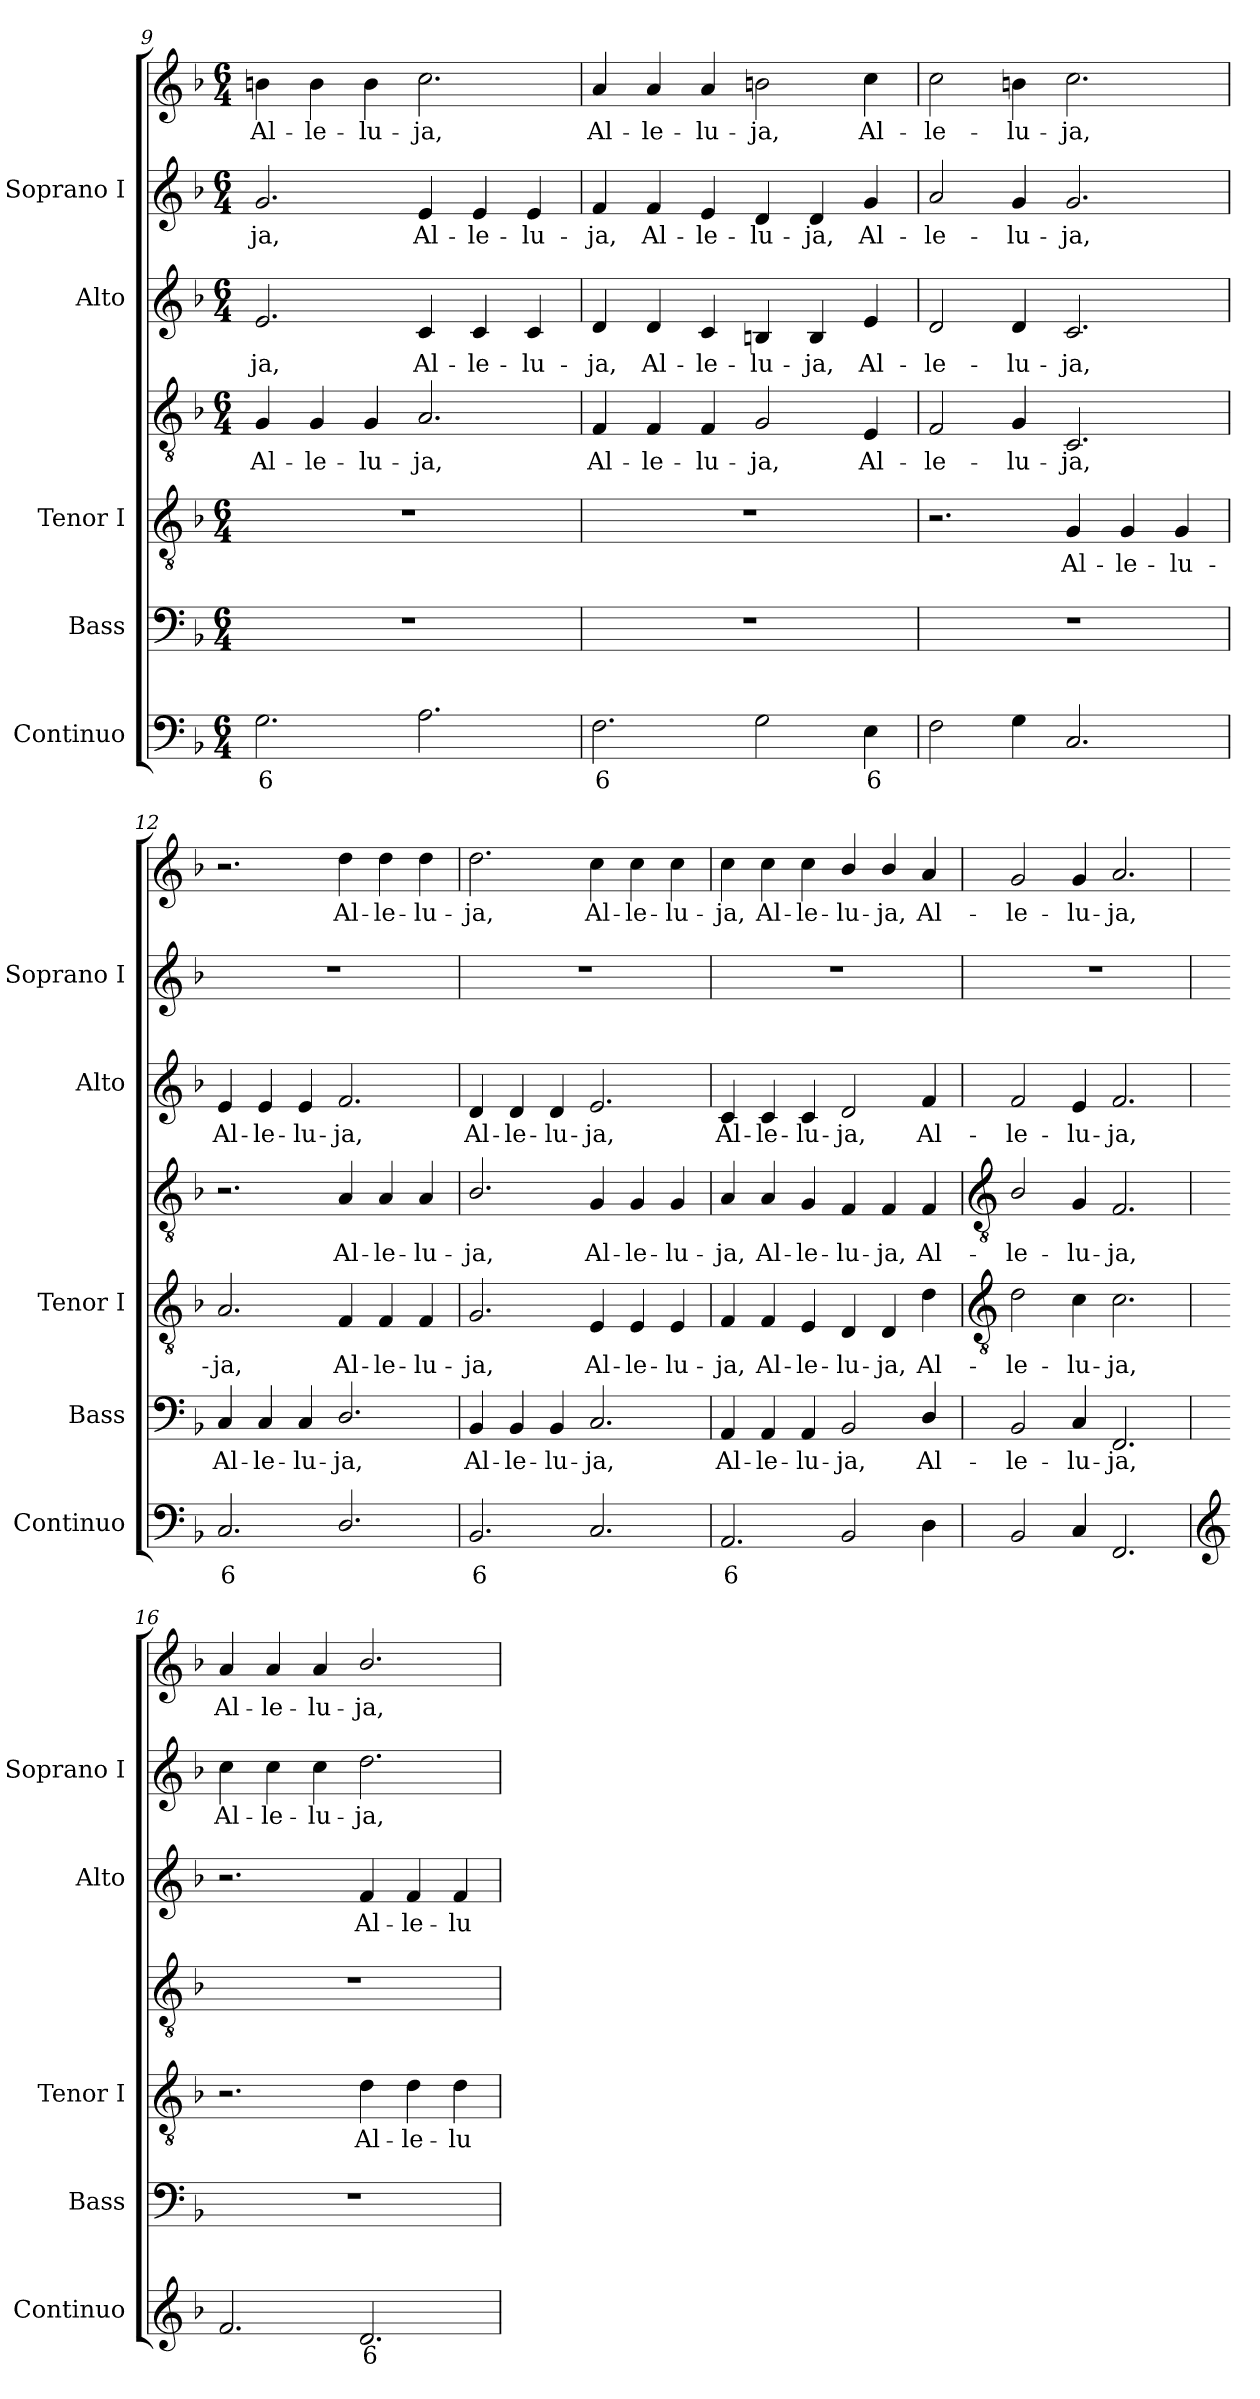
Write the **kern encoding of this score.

**kern	**text	**kern	**text	**kern	**text	**kern	**text	**kern	**text	**kern	**text	**kern	**text
*part5	*part5	*part4	*part4	*part3	*part3	*part3	*part3	*part2	*part2	*part1	*part1	*part1	*part1
*staff7	*staff7	*staff6	*staff6	*staff5	*staff5	*staff4	*staff4	*staff3	*staff3	*staff2	*staff2	*staff1	*staff1
*I"Continuo	*	*I"Bass	*	*I"Tenor I	*	*	*	*I"Alto	*	*I"Soprano I	*	*	*
*I'Continuo	*	*I'Bass	*	*I'Tenor I	*	*	*	*I'Alto	*	*I'Soprano I	*	*	*
!!LO:LB:g=z
*clefF4	*	*clefF4	*	*clefGv2	*	*clefGv2	*	*clefG2	*	*clefG2	*	*clefG2	*
*k[b-]	*	*k[b-]	*	*k[b-]	*	*k[b-]	*	*k[b-]	*	*k[b-]	*	*k[b-]	*
*F:	*	*F:	*	*F:	*	*F:	*	*F:	*	*F:	*	*F:	*
*M6/4	*	*M6/4	*	*M6/4	*	*M6/4	*	*M6/4	*	*M6/4	*	*M6/4	*
=9	=9	=9	=9	=9	=9	=9	=9	=9	=9	=9	=9	=9	=9
!	!LO:LY:b	!LO:N:vis=1	!	!LO:N:vis=1	!	!	!LO:LY:b	!	!LO:LY:b	!	!LO:LY:b	!	!LO:LY:b
2.G	6	1.r	.	1.r	.	4G	Al-	2.e	-ja,	2.g	ja,	4bn	-Al-
!	!	!	!	!	!	!	!LO:LY:b	!	!	!	!	!	!LO:LY:b
.	.	.	.	.	.	4G	-le-	.	.	.	.	4b	-le-
!	!	!	!	!	!	!	!LO:LY:b	!	!	!	!	!	!LO:LY:b
.	.	.	.	.	.	4G	-lu-	.	.	.	.	4b	-lu-
!	!	!	!	!	!	!	!LO:LY:b	!	!LO:LY:b	!	!LO:LY:b	!	!LO:LY:b
2.A	.	.	.	.	.	2.A	-ja,	4c	Al-	4e	Al-	2.cc	-ja,
!	!	!	!	!	!	!	!	!	!LO:LY:b	!	!LO:LY:b	!	!
.	.	.	.	.	.	.	.	4c	-le-	4e	-le-	.	.
!	!	!	!	!	!	!	!	!	!LO:LY:b	!	!LO:LY:b	!	!
.	.	.	.	.	.	.	.	4c	-lu-	4e	-lu-	.	.
=10	=10	=10	=10	=10	=10	=10	=10	=10	=10	=10	=10	=10	=10
!	!LO:LY:b	!LO:N:vis=1	!	!LO:N:vis=1	!	!	!LO:LY:b	!	!LO:LY:b	!	!LO:LY:b	!	!LO:LY:b
2.F	6	1.r	.	1.r	.	4F	Al-	4d	-ja,	4f	-ja,	4a	-Al-
!	!	!	!	!	!	!	!LO:LY:b	!	!LO:LY:b	!	!LO:LY:b	!	!LO:LY:b
.	.	.	.	.	.	4F	-le-	4d	Al-	4f	Al-	4a	-le-
!	!	!	!	!	!	!	!LO:LY:b	!	!LO:LY:b	!	!LO:LY:b	!	!LO:LY:b
.	.	.	.	.	.	4F	-lu-	4c	-le-	4e	-le-	4a	-lu-
!	!	!	!	!	!	!	!LO:LY:b	!	!LO:LY:b	!	!LO:LY:b	!	!LO:LY:b
2G	.	.	.	.	.	2G	-ja,	4Bn	-lu-	4d	-lu-	2bn	-ja,
!	!	!	!	!	!	!	!	!	!LO:LY:b	!	!LO:LY:b	!	!
.	.	.	.	.	.	.	.	4B	-ja,	4d	-ja,	.	.
!	!LO:LY:b	!	!	!	!	!	!LO:LY:b	!	!LO:LY:b	!	!LO:LY:b	!	!LO:LY:b
4E	6	.	.	.	.	4E	Al-	4e	Al-	4g	Al-	4cc	Al-
=11	=11	=11	=11	=11	=11	=11	=11	=11	=11	=11	=11	=11	=11
!	!	!LO:N:vis=1	!	!	!	!	!LO:LY:b	!	!LO:LY:b	!	!LO:LY:b	!	!LO:LY:b
2F	.	1.r	.	2.r	.	2F	-le-	2d	-le-	2a	le-	2cc	-le-
!	!	!	!	!	!	!	!LO:LY:b	!	!LO:LY:b	!	!LO:LY:b	!	!LO:LY:b
4G	.	.	.	.	.	4G	-lu-	4d	-lu-	4g	-lu-	4bn	-lu-
!	!	!	!	!	!LO:LY:b	!	!LO:LY:b	!	!LO:LY:b	!	!LO:LY:b	!	!LO:LY:b
2.C	.	.	.	4G	Al-	2.C	-ja,	2.c	-ja,	2.g	-ja,	2.cc	-ja,
!	!	!	!	!	!LO:LY:b	!	!	!	!	!	!	!	!
.	.	.	.	4G	-le-	.	.	.	.	.	.	.	.
!	!	!	!	!	!LO:LY:b	!	!	!	!	!	!	!	!
.	.	.	.	4G	-lu-	.	.	.	.	.	.	.	.
=12	=12	=12	=12	=12	=12	=12	=12	=12	=12	=12	=12	=12	=12
!	!LO:LY:b	!	!LO:LY:b	!	!LO:LY:b	!	!	!	!LO:LY:b	!LO:N:vis=1	!	!	!
2.C	6	4C	Al-	2.A	-ja,	2.r	.	4e	Al-	1.r	.	2.r	.
!	!	!	!LO:LY:b	!	!	!	!	!	!LO:LY:b	!	!	!	!
.	.	4C	-le-	.	.	.	.	4e	-le-	.	.	.	.
!	!	!	!LO:LY:b	!	!	!	!	!	!LO:LY:b	!	!	!	!
.	.	4C	-lu-	.	.	.	.	4e	-lu-	.	.	.	.
!	!	!	!LO:LY:b	!	!LO:LY:b	!	!LO:LY:b	!	!LO:LY:b	!	!	!	!LO:LY:b
2.D/	.	2.D/	-ja,	4F	Al-	4A	-Al-	2.f	-ja,	.	.	4dd	Al-
!	!	!	!	!	!LO:LY:b	!	!LO:LY:b	!	!	!	!	!	!LO:LY:b
.	.	.	.	4F	-le-	4A	-le-	.	.	.	.	4dd	-le-
!	!	!	!	!	!LO:LY:b	!	!LO:LY:b	!	!	!	!	!	!LO:LY:b
.	.	.	.	4F	-lu-	4A	-lu-	.	.	.	.	4dd	-lu-
=13	=13	=13	=13	=13	=13	=13	=13	=13	=13	=13	=13	=13	=13
!	!LO:LY:b	!	!LO:LY:b	!	!LO:LY:b	!	!LO:LY:b	!	!LO:LY:b	!LO:N:vis=1	!	!	!LO:LY:b
2.BB-	6	4BB-	Al-	2.G	-ja,	2.B-/	-ja,	4d	Al-	1.r	.	2.dd	-ja,
!	!	!	!LO:LY:b	!	!	!	!	!	!LO:LY:b	!	!	!	!
.	.	4BB-	-le-	.	.	.	.	4d	-le-	.	.	.	.
!	!	!	!LO:LY:b	!	!	!	!	!	!LO:LY:b	!	!	!	!
.	.	4BB-	-lu-	.	.	.	.	4d	-lu-	.	.	.	.
!	!	!	!LO:LY:b	!	!LO:LY:b	!	!LO:LY:b	!	!LO:LY:b	!	!	!	!LO:LY:b
2.C	.	2.C	-ja,	4E	Al-	4G	Al-	2.e	-ja,	.	.	4cc	Al-
!	!	!	!	!	!LO:LY:b	!	!LO:LY:b	!	!	!	!	!	!LO:LY:b
.	.	.	.	4E	-le-	4G	-le-	.	.	.	.	4cc	-le-
!	!	!	!	!	!LO:LY:b	!	!LO:LY:b	!	!	!	!	!	!LO:LY:b
.	.	.	.	4E	-lu-	4G	-lu-	.	.	.	.	4cc	-lu-
=14	=14	=14	=14	=14	=14	=14	=14	=14	=14	=14	=14	=14	=14
!	!LO:LY:b	!	!LO:LY:b	!	!LO:LY:b	!	!LO:LY:b	!	!LO:LY:b	!LO:N:vis=1	!	!	!LO:LY:b
2.AA	6	4AA	Al-	4F	-ja,	4A	-ja,	4c	Al-	1.r	.	4cc	-ja,
!	!	!	!LO:LY:b	!	!LO:LY:b	!	!LO:LY:b	!	!LO:LY:b	!	!	!	!LO:LY:b
.	.	4AA	-le-	4F	Al-	4A	Al-	4c	-le-	.	.	4cc	Al-
!	!	!	!LO:LY:b	!	!LO:LY:b	!	!LO:LY:b	!	!LO:LY:b	!	!	!	!LO:LY:b
.	.	4AA	-lu-	4E	-le-	4G	-le-	4c	-lu-	.	.	4cc	-le-
!	!	!	!LO:LY:b	!	!LO:LY:b	!	!LO:LY:b	!	!LO:LY:b	!	!	!	!LO:LY:b
2BB-	.	2BB-	-ja,	4D	-lu-	4F	-lu-	2d	-ja,	.	.	4b-/	-lu-
!	!	!	!	!	!LO:LY:b	!	!LO:LY:b	!	!	!	!	!	!LO:LY:b
.	.	.	.	4D	-ja,	4F	-ja,	.	.	.	.	4b-/	-ja,
!	!	!	!LO:LY:b	!	!LO:LY:b	!	!LO:LY:b	!	!LO:LY:b	!	!	!	!LO:LY:b
4D	.	4D/	Al-	4d	Al-	4F	Al-	4f	Al-	.	.	4a	Al-
!!LO:LB:g=z
=15	=15	=15	=15	=15	=15	=15	=15	=15	=15	=15	=15	=15	=15
*	*	*	*	*clefGv2	*	*clefGv2	*	*	*	*	*	*	*
!	!	!	!LO:LY:b	!	!LO:LY:b	!	!LO:LY:b	!	!LO:LY:b	!LO:N:vis=1	!	!	!LO:LY:b
2BB-	.	2BB-	-le-	2d	le-	2B-/	-le-	2f	-le-	1.r	.	2g	-le-
!	!	!	!LO:LY:b	!	!LO:LY:b	!	!LO:LY:b	!	!LO:LY:b	!	!	!	!LO:LY:b
4C	.	4C	-lu-	4c	-lu-	4G	-lu-	4e	-lu-	.	.	4g	-lu-
!	!	!	!LO:LY:b	!	!LO:LY:b	!	!LO:LY:b	!	!LO:LY:b	!	!	!	!LO:LY:b
2.FF	.	2.FF	-ja,	2.c	-ja,	2.F	-ja,	2.f	-ja,	.	.	2.a	-ja,
=16	=16	=16	=16	=16	=16	=16	=16	=16	=16	=16	=16	=16	=16
*clefG2	*	*	*	*	*	*	*	*	*	*	*	*	*
!	!	!LO:N:vis=1	!	!	!	!LO:N:vis=1	!	!	!	!	!LO:LY:b	!	!LO:LY:b
2.f	.	1.r	.	2.r	.	1.r	.	2.r	.	4cc	Al-	4a	Al-
!	!	!	!	!	!	!	!	!	!	!	!LO:LY:b	!	!LO:LY:b
.	.	.	.	.	.	.	.	.	.	4cc	-le-	4a	-le-
!	!	!	!	!	!	!	!	!	!	!	!LO:LY:b	!	!LO:LY:b
.	.	.	.	.	.	.	.	.	.	4cc	-lu-	4a	-lu-
!	!LO:LY:b	!	!	!	!LO:LY:b	!	!	!	!LO:LY:b	!	!LO:LY:b	!	!LO:LY:b
2.d	6	.	.	4d	Al-	.	.	4f	Al-	2.dd	-ja,	2.b-/	-ja,
!	!	!	!	!	!LO:LY:b	!	!	!	!LO:LY:b	!	!	!	!
.	.	.	.	4d	-le-	.	.	4f	-le-	.	.	.	.
!	!	!	!	!	!LO:LY:b	!	!	!	!LO:LY:b	!	!	!	!
.	.	.	.	4d	-lu-	.	.	4f	-lu-	.	.	.	.
=	=	=	=	=	=	=	=	=	=	=	=	=	=
*-	*-	*-	*-	*-	*-	*-	*-	*-	*-	*-	*-	*-	*-
